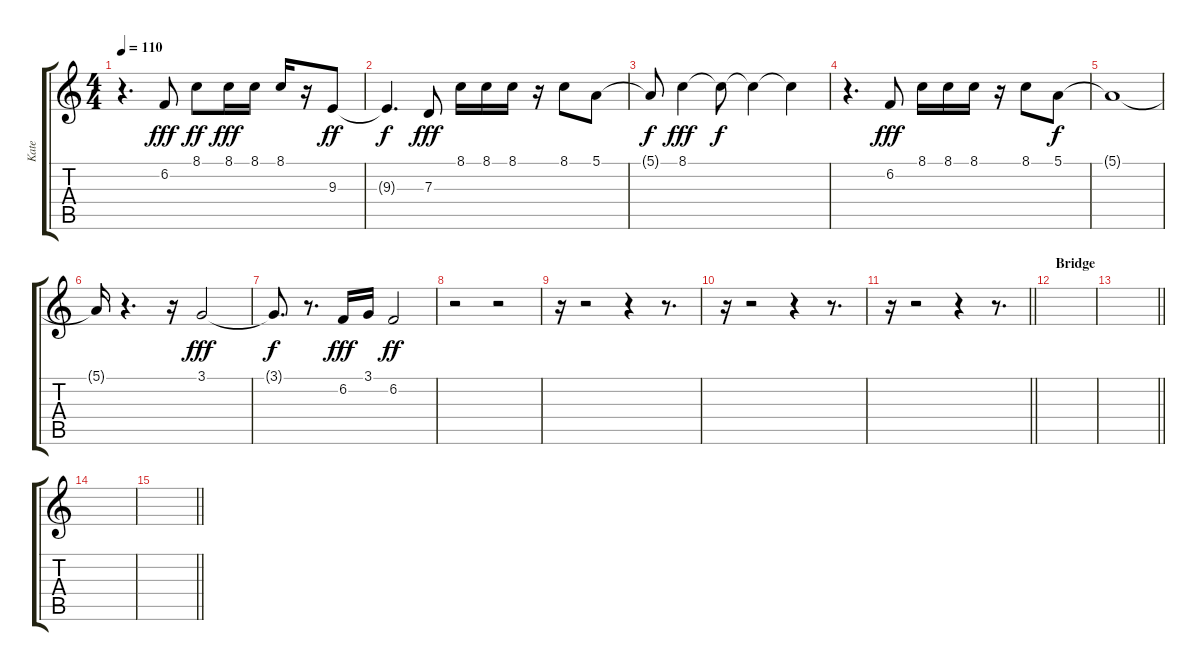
\track ("Kate " "Kate ") {instrument fx5brightness}
\staff {score tabs}
\tuning (E4 B3 G3 D3 A2 E2) {hide}
\ts (4 4)
\tempo 110
\clef g2
\ks c
r.4{d dy ff} 6.2.8{dy fff} 8.1.8{dy ff} 8.1.16{dy fff} 8.1.16 8.1.16 r.16 9.3.8{dy ff} |
9.3{t}.4{d dy f} 7.3.8{dy fff} 8.1.16 8.1.16 8.1.16 r.16 8.1.8 5.1.8 |
5.1{t}.8{dy f} 8.1.4{dy fff} 8.1{t}.8{dy f} 8.1{t}.4 8.1{t}.4 |
r.4{d} 6.2.8{dy fff} 8.1.16 8.1.16 8.1.16 r.16 8.1.8 5.1.8{dy f} |
5.1{t}.1 |
5.1{t}.16 r.4{d} r.16 3.1.2{dy fff} |
3.1{t}.8{d dy f} r.8{d} 6.2.16{dy fff} 3.1.16 6.2.2{dy ff} |
r.2 r.2 |
r.16 r.2 r.4 r.8{d} |
r.16 r.2 r.4 r.8{d} |
\barLineRight lightlight
r.16 r.2 r.4 r.8{d} |
\section ("" "Bridge")
|
\barLineRight lightlight
|
|
\barLineRight lightlight
